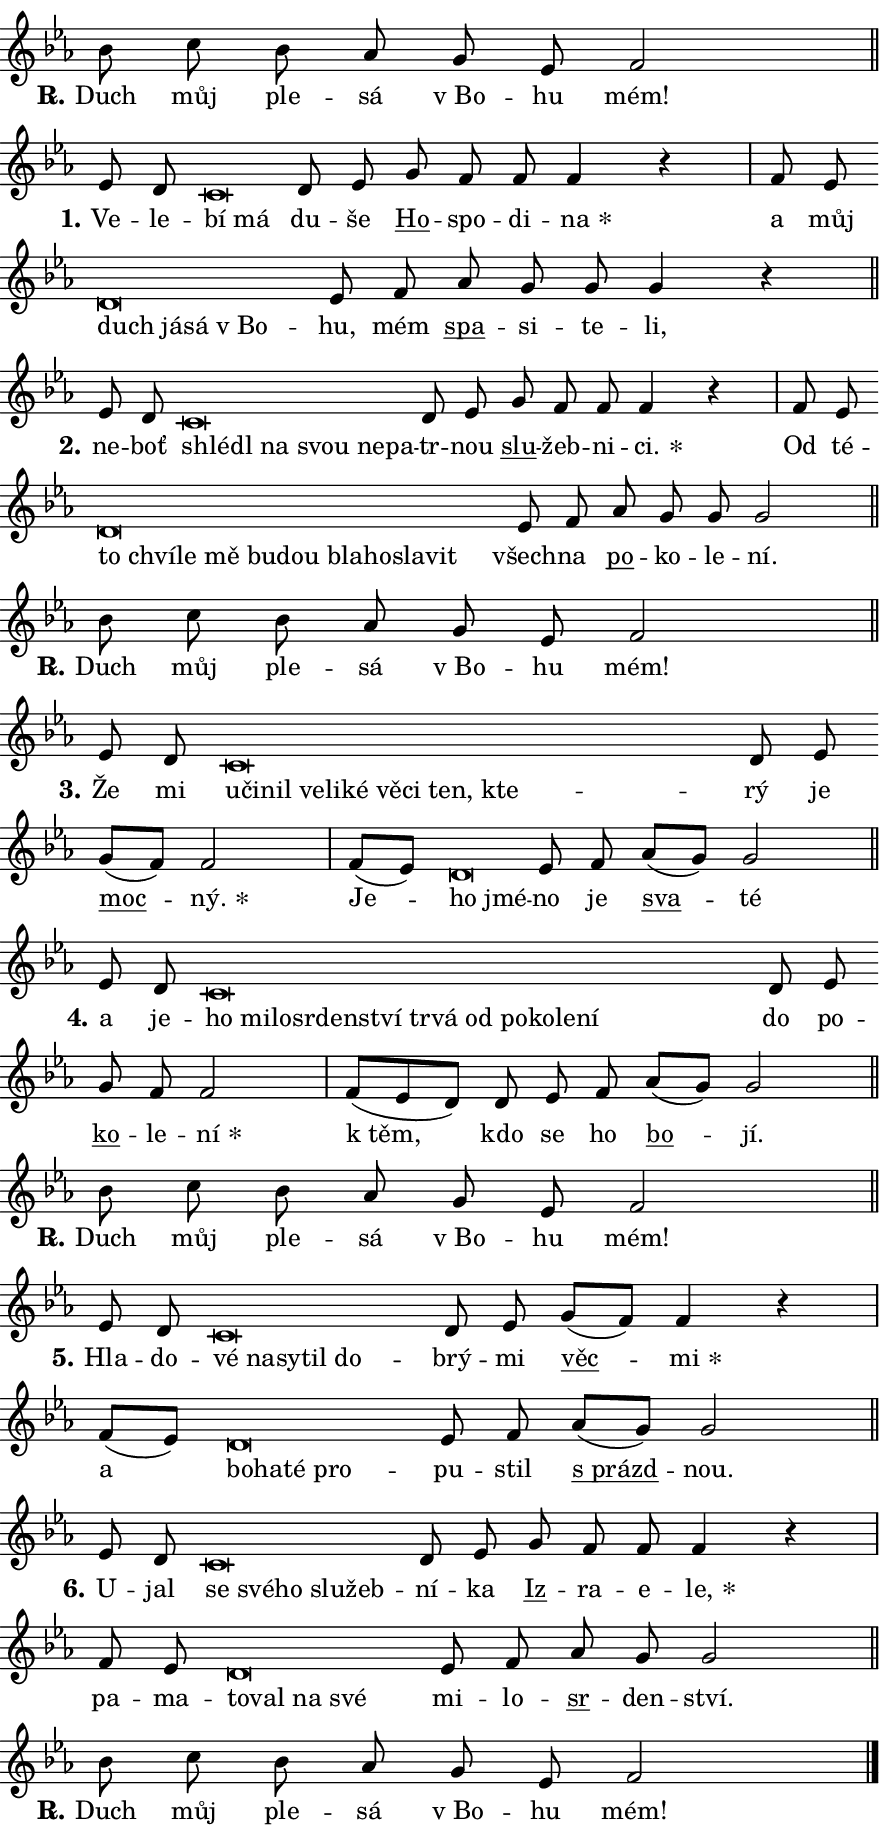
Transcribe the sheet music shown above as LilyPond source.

\version "2.24.0"
\header { tagline = "" }
\paper {
  indent = 0\cm
  top-margin = 0\cm
  right-margin = 0.13\cm % to fit lyric hyphens
  bottom-margin = 0\cm
  left-margin = 0\cm
  paper-width = 15\cm
  page-breaking = #ly:one-page-breaking
  system-system-spacing.basic-distance = #11
  score-system-spacing.basic-distance = #11
  ragged-last = ##f
}


%% Author: Thomas Morley
%% https://lists.gnu.org/archive/html/lilypond-user/2020-05/msg00002.html
#(define (line-position grob)
"Returns position of @var[grob} in current system:
   @code{'start}, if at first time-step
   @code{'end}, if at last time-step
   @code{'middle} otherwise
"
  (let* ((col (ly:item-get-column grob))
         (ln (ly:grob-object col 'left-neighbor))
         (rn (ly:grob-object col 'right-neighbor))
         (col-to-check-left (if (ly:grob? ln) ln col))
         (col-to-check-right (if (ly:grob? rn) rn col))
         (break-dir-left
           (and
             (ly:grob-property col-to-check-left 'non-musical #f)
             (ly:item-break-dir col-to-check-left)))
         (break-dir-right
           (and
             (ly:grob-property col-to-check-right 'non-musical #f)
             (ly:item-break-dir col-to-check-right))))
        (cond ((eqv? 1 break-dir-left) 'start)
              ((eqv? -1 break-dir-right) 'end)
              (else 'middle))))

#(define (tranparent-at-line-position vctor)
  (lambda (grob)
  "Relying on @code{line-position} select the relevant enry from @var{vctor}.
Used to determine transparency,"
    (case (line-position grob)
      ((end) (not (vector-ref vctor 0)))
      ((middle) (not (vector-ref vctor 1)))
      ((start) (not (vector-ref vctor 2))))))

noteHeadBreakVisibility =
#(define-music-function (break-visibility)(vector?)
"Makes @code{NoteHead}s transparent relying on @var{break-visibility}"
#{
  \override NoteHead.transparent =
    #(tranparent-at-line-position break-visibility)
#})

#(define delete-ledgers-for-transparent-note-heads
  (lambda (grob)
    "Reads whether a @code{NoteHead} is transparent.
If so this @code{NoteHead} is removed from @code{'note-heads} from
@var{grob}, which is supposed to be @code{LedgerLineSpanner}.
As a result ledgers are not printed for this @code{NoteHead}"
    (let* ((nhds-array (ly:grob-object grob 'note-heads))
           (nhds-list
             (if (ly:grob-array? nhds-array)
                 (ly:grob-array->list nhds-array)
                 '()))
           ;; Relies on the transparent-property being done before
           ;; Staff.LedgerLineSpanner.after-line-breaking is executed.
           ;; This is fragile ...
           (to-keep
             (remove
               (lambda (nhd)
                 (ly:grob-property nhd 'transparent #f))
               nhds-list)))
      ;; TODO find a better method to iterate over grob-arrays, similiar
      ;; to filter/remove etc for lists
      ;; For now rebuilt from scratch
      (set! (ly:grob-object grob 'note-heads)  '())
      (for-each
        (lambda (nhd)
          (ly:pointer-group-interface::add-grob grob 'note-heads nhd))
        to-keep))))

squashNotes = {
  \override NoteHead.X-extent = #'(-0.2 . 0.2)
  \override NoteHead.Y-extent = #'(-0.75 . 0)
  \override NoteHead.stencil =
    #(lambda (grob)
       (let ((pos (ly:grob-property grob 'staff-position)))
         (begin
           (if (< pos -7) (display "ERROR: Lower brevis then expected\n") (display ""))
           (if (<= pos -6) ly:text-interface::print ly:note-head::print))))
}
unSquashNotes = {
  \revert NoteHead.X-extent
  \revert NoteHead.Y-extent
  \revert NoteHead.stencil
}

hideNotes = \noteHeadBreakVisibility #begin-of-line-visible
unHideNotes = \noteHeadBreakVisibility #all-visible

% work-around for resetting accidentals
% https://lilypond.org/doc/v2.23/Documentation/notation/displaying-rhythms#unmetered-music
cadenzaMeasure = {
  \cadenzaOff
  \partial 1024 s1024
  \cadenzaOn
}

#(define-markup-command (accent layout props text) (markup?)
  "Underline accented syllable"
  (interpret-markup layout props
    #{\markup \override #'(offset . 4.3) \underline { #text }#}))

responsum = \markup \concat {
  "R" \hspace #-1.05 \path #0.1 #'((moveto 0 0.07) (lineto 0.9 0.8)) \hspace #0.05 "."
}

spaceSize = #0.6828661417322834 % exact space size for TeX Gyre Schola

\layout {
  \context {
    \Staff
    \remove "Time_signature_engraver"
    \override LedgerLineSpanner.after-line-breaking = #delete-ledgers-for-transparent-note-heads
  }
  \context {
    \Lyrics {
      \override LyricSpace.minimum-distance = \spaceSize
      \override LyricText.font-name = #"TeX Gyre Schola"
      \override LyricText.font-size = 1
      \override StanzaNumber.font-name = #"TeX Gyre Schola Bold"
      \override StanzaNumber.font-size = 1
    }
  }
  \context {
    \Score 
    \override NoteHead.text =
      #(lambda (grob) 
        (let ((pos (ly:grob-property grob 'staff-position)))
          #{\markup {
            \combine
              \halign #-0.55 \raise #(if (= pos -6) 0 0.5) \override #'(thickness . 2) \draw-line #'(3.2 . 0)
              \musicglyph "noteheads.sM1"
          }#}))
  }
}

% magnetic-lyrics.ily
%
%   written by
%     Jean Abou Samra <jean@abou-samra.fr>
%     Werner Lemberg <wl@gnu.org>
%
%   adapted by
%     Jiri Hon <jiri.hon@gmail.com>
%
% Version 2022-Apr-15

% https://www.mail-archive.com/lilypond-user@gnu.org/msg149350.html

#(define (Left_hyphen_pointer_engraver context)
   "Collect syllable-hyphen-syllable occurrences in lyrics and store
them in properties.  This engraver only looks to the left.  For
example, if the lyrics input is @code{foo -- bar}, it does the
following.

@itemize @bullet
@item
Set the @code{text} property of the @code{LyricHyphen} grob between
@q{foo} and @q{bar} to @code{foo}.

@item
Set the @code{left-hyphen} property of the @code{LyricText} grob with
text @q{foo} to the @code{LyricHyphen} grob between @q{foo} and
@q{bar}.
@end itemize

Use this auxiliary engraver in combination with the
@code{lyric-@/text::@/apply-@/magnetic-@/offset!} hook."
   (let ((hyphen #f)
         (text #f))
     (make-engraver
      (acknowledgers
       ((lyric-syllable-interface engraver grob source-engraver)
        (set! text grob)))
      (end-acknowledgers
       ((lyric-hyphen-interface engraver grob source-engraver)
        ;(when (not (grob::has-interface grob 'lyric-space-interface))
          (set! hyphen grob)));)
      ((stop-translation-timestep engraver)
       (when (and text hyphen)
         (ly:grob-set-object! text 'left-hyphen hyphen))
       (set! text #f)
       (set! hyphen #f)))))

#(define (lyric-text::apply-magnetic-offset! grob)
   "If the space between two syllables is less than the value in
property @code{LyricText@/.details@/.squash-threshold}, move the right
syllable to the left so that it gets concatenated with the left
syllable.

Use this function as a hook for
@code{LyricText@/.after-@/line-@/breaking} if the
@code{Left_@/hyphen_@/pointer_@/engraver} is active."
   (let ((hyphen (ly:grob-object grob 'left-hyphen #f)))
     (when hyphen
       (let ((left-text (ly:spanner-bound hyphen LEFT)))
         (when (grob::has-interface left-text 'lyric-syllable-interface)
           (let* ((common (ly:grob-common-refpoint grob left-text X))
                  (this-x-ext (ly:grob-extent grob common X))
                  (left-x-ext
                   (begin
                     ;; Trigger magnetism for left-text.
                     (ly:grob-property left-text 'after-line-breaking)
                     (ly:grob-extent left-text common X)))
                  ;; `delta` is the gap width between two syllables.
                  (delta (- (interval-start this-x-ext)
                            (interval-end left-x-ext)))
                  (details (ly:grob-property grob 'details))
                  (threshold (assoc-get 'squash-threshold details 0.2)))
             (when (< delta threshold)
               (let* (;; We have to manipulate the input text so that
                      ;; ligatures crossing syllable boundaries are not
                      ;; disabled.  For languages based on the Latin
                      ;; script this is essentially a beautification.
                      ;; However, for non-Western scripts it can be a
                      ;; necessity.
                      (lt (ly:grob-property left-text 'text))
                      (rt (ly:grob-property grob 'text))
                      (is-space (grob::has-interface hyphen 'lyric-space-interface))
                      (space (if is-space " " ""))
                      (extra-delta (if is-space spaceSize 0))
                      ;; Append new syllable.
                      (ltrt-space (if (and (string? lt) (string? rt))
                                (string-append lt space rt)
                                (make-concat-markup (list lt space rt))))
                      ;; Right-align `ltrt` to the right side.
                      (ltrt-space-markup (grob-interpret-markup
                               grob
                               (make-translate-markup
                                (cons (interval-length this-x-ext) 0)
                                (make-right-align-markup ltrt-space)))))
                 (begin
                   ;; Don't print `left-text`.
                   (ly:grob-set-property! left-text 'stencil #f)
                   ;; Set text and stencil (which holds all collected
                   ;; syllables so far) and shift it to the left.
                   (ly:grob-set-property! grob 'text ltrt-space)
                   (ly:grob-set-property! grob 'stencil ltrt-space-markup)
                   (ly:grob-translate-axis! grob (- (- delta extra-delta)) X))))))))))


#(define (lyric-hyphen::displace-bounds-first grob)
   ;; Make very sure this callback isn't triggered too early.
   (let ((left (ly:spanner-bound grob LEFT))
         (right (ly:spanner-bound grob RIGHT)))
     (ly:grob-property left 'after-line-breaking)
     (ly:grob-property right 'after-line-breaking)
     (ly:lyric-hyphen::print grob)))

squashThreshold = #0.4

\layout {
  \context {
    \Lyrics
    \consists #Left_hyphen_pointer_engraver
    \override LyricText.after-line-breaking =
      #lyric-text::apply-magnetic-offset!
    \override LyricHyphen.stencil = #lyric-hyphen::displace-bounds-first
    \override LyricText.details.squash-threshold = \squashThreshold
    \override LyricHyphen.minimum-distance = 0
    \override LyricHyphen.minimum-length = \squashThreshold
  }
}

squashText = \override LyricText.details.squash-threshold = 9999
unSquashText = \override LyricText.details.squash-threshold = \squashThreshold

leftText = \override LyricText.self-alignment-X = #LEFT
unLeftText = \revert LyricText.self-alignment-X

starOffset = #(lambda (grob) 
                (let ((x_offset (ly:self-alignment-interface::aligned-on-x-parent grob)))
                  (if (= x_offset 0) 0 (+ x_offset 1.2))))

star = #(define-music-function (syllable)(string?)
"Append star separator at the end of a syllable"
#{
  \once \override LyricText.X-offset = #starOffset
  \lyricmode { \markup {
    #syllable
    \override #'((font-name . "TeX Gyre Schola Bold")) \hspace #0.2 \lower #0.65 \larger "*"
  } }
#})

starAccent = #(define-music-function (syllable)(string?)
"Append star separator at the end of a syllable and make accent"
#{
  \once \override LyricText.X-offset = #starOffset
  \lyricmode { \markup {
    \accent #syllable
    \override #'((font-name . "TeX Gyre Schola Bold")) \hspace #0.2 \lower #0.65 \larger "*"
  } }
#})

breath = #(define-music-function (syllable)(string?)
"Append breathing indicator at the end of a syllable"
#{
  \lyricmode { \markup { #syllable "+" } }
#})

optionalBreath = #(define-music-function (syllable)(string?)
"Append optional breathing indicator at the end of a syllable"
#{
  \lyricmode { \markup { #syllable "(+)" } }
#})


\score {
    <<
        \new Voice = "melody" { \cadenzaOn \key es \major \relative { bes'8 c bes as g es f2 \cadenzaMeasure \bar "||" \break } }
        \new Lyrics \lyricsto "melody" { \lyricmode { \set stanza = \responsum
Duch můj ple -- sá "v Bo" -- hu mém! } }
    >>
    \layout {}
}

\score {
    <<
        \new Voice = "melody" { \cadenzaOn \key es \major \relative { es'8 d \bar "" \squashNotes c\breve*1/16 \hideNotes \breve*1/16 \bar "" \unHideNotes \unSquashNotes d8 es \bar "" g f f f4 r \cadenzaMeasure \bar "|" f8 es \bar "" \squashNotes d\breve*1/16 \hideNotes \breve*1/16 \bar "" \breve*1/16 \breve*1/16 \bar "" \unHideNotes \unSquashNotes es8 f \bar "" as g g g4 r \cadenzaMeasure \bar "||" \break } }
        \new Lyrics \lyricsto "melody" { \lyricmode { \set stanza = "1."
Ve -- le -- \leftText bí \squashText má \unLeftText \unSquashText du -- še \markup \accent Ho -- spo -- di -- \star na a můj \leftText duch \squashText já -- sá "v Bo" -- \unLeftText \unSquashText hu, mém \markup \accent spa -- si -- te -- li, } }
    >>
    \layout {}
}

\score {
    <<
        \new Voice = "melody" { \cadenzaOn \key es \major \relative { es'8 d \bar "" \squashNotes c\breve*1/16 \hideNotes \breve*1/16 \bar "" \breve*1/16 \bar "" \breve*1/16 \bar "" \breve*1/16 \breve*1/16 \bar "" \unHideNotes \unSquashNotes d8 es \bar "" g f f f4 r \cadenzaMeasure \bar "|" f8 es \bar "" \squashNotes d\breve*1/16 \hideNotes \breve*1/16 \bar "" \breve*1/16 \bar "" \breve*1/16 \bar "" \breve*1/16 \bar "" \breve*1/16 \bar "" \breve*1/16 \bar "" \breve*1/16 \bar "" \breve*1/16 \breve*1/16 \bar "" \unHideNotes \unSquashNotes es8 f \bar "" as g g g2 \cadenzaMeasure \bar "||" \break } }
        \new Lyrics \lyricsto "melody" { \lyricmode { \set stanza = "2."
ne -- boť \leftText shlé -- \squashText dl na svou ne -- pa -- \unLeftText \unSquashText tr -- nou \markup \accent slu -- žeb -- ni -- \star ci. Od té -- \leftText to \squashText chví -- le mě bu -- dou bla -- ho -- sla -- vit \unLeftText \unSquashText všech -- na \markup \accent po -- ko -- le -- ní. } }
    >>
    \layout {}
}

\score {
    <<
        \new Voice = "melody" { \cadenzaOn \key es \major \relative { bes'8 c bes as g es f2 \cadenzaMeasure \bar "||" \break } }
        \new Lyrics \lyricsto "melody" { \lyricmode { \set stanza = \responsum
Duch můj ple -- sá "v Bo" -- hu mém! } }
    >>
    \layout {}
}

\score {
    <<
        \new Voice = "melody" { \cadenzaOn \key es \major \relative { es'8 d \bar "" \squashNotes c\breve*1/16 \hideNotes \breve*1/16 \bar "" \breve*1/16 \bar "" \breve*1/16 \bar "" \breve*1/16 \bar "" \breve*1/16 \bar "" \breve*1/16 \bar "" \breve*1/16 \bar "" \breve*1/16 \breve*1/16 \bar "" \unHideNotes \unSquashNotes d8 es \bar "" g[( f)] f2 \cadenzaMeasure \bar "|" f8[( es)] \bar "" \squashNotes d\breve*1/16 \hideNotes \breve*1/16 \bar "" \unHideNotes \unSquashNotes es8 f \bar "" as[( g)] g2 \cadenzaMeasure \bar "||" \break } }
        \new Lyrics \lyricsto "melody" { \lyricmode { \set stanza = "3."
Že mi \leftText u -- \squashText či -- nil ve -- li -- ké vě -- ci ten, kte -- \unLeftText \unSquashText rý je \markup \accent moc -- \star ný. Je -- \leftText ho \squashText jmé -- \unLeftText \unSquashText no je \markup \accent sva -- té } }
    >>
    \layout {}
}

\score {
    <<
        \new Voice = "melody" { \cadenzaOn \key es \major \relative { es'8 d \bar "" \squashNotes c\breve*1/16 \hideNotes \breve*1/16 \bar "" \breve*1/16 \bar "" \breve*1/16 \bar "" \breve*1/16 \bar "" \breve*1/16 \bar "" \breve*1/16 \bar "" \breve*1/16 \bar "" \breve*1/16 \bar "" \breve*1/16 \bar "" \breve*1/16 \bar "" \breve*1/16 \breve*1/16 \bar "" \unHideNotes \unSquashNotes d8 es \bar "" g f f2 \cadenzaMeasure \bar "|" f8[( es d)] d es8 f \bar "" as[( g)] g2 \cadenzaMeasure \bar "||" \break } }
        \new Lyrics \lyricsto "melody" { \lyricmode { \set stanza = "4."
a je -- \leftText ho \squashText mi -- lo -- sr -- den -- ství tr -- vá od po -- ko -- le -- ní \unLeftText \unSquashText do po -- \markup \accent ko -- le -- \star ní "k těm," kdo se ho \markup \accent bo -- jí. } }
    >>
    \layout {}
}

\score {
    <<
        \new Voice = "melody" { \cadenzaOn \key es \major \relative { bes'8 c bes as g es f2 \cadenzaMeasure \bar "||" \break } }
        \new Lyrics \lyricsto "melody" { \lyricmode { \set stanza = \responsum
Duch můj ple -- sá "v Bo" -- hu mém! } }
    >>
    \layout {}
}

\score {
    <<
        \new Voice = "melody" { \cadenzaOn \key es \major \relative { es'8 d \bar "" \squashNotes c\breve*1/16 \hideNotes \breve*1/16 \bar "" \breve*1/16 \bar "" \breve*1/16 \breve*1/16 \bar "" \unHideNotes \unSquashNotes d8 es \bar "" g[( f)] f4 r \cadenzaMeasure \bar "|" f8[( es)] \bar "" \squashNotes d\breve*1/16 \hideNotes \breve*1/16 \bar "" \breve*1/16 \breve*1/16 \bar "" \unHideNotes \unSquashNotes es8 f \bar "" as[( g)] g2 \cadenzaMeasure \bar "||" \break } }
        \new Lyrics \lyricsto "melody" { \lyricmode { \set stanza = "5."
Hla -- do -- \leftText vé \squashText na -- sy -- til do -- \unLeftText \unSquashText brý -- mi \markup \accent věc -- \star mi a \leftText bo -- \squashText ha -- té pro -- \unLeftText \unSquashText pu -- stil \markup \accent "s prázd" -- nou. } }
    >>
    \layout {}
}

\score {
    <<
        \new Voice = "melody" { \cadenzaOn \key es \major \relative { es'8 d \bar "" \squashNotes c\breve*1/16 \hideNotes \breve*1/16 \bar "" \breve*1/16 \bar "" \breve*1/16 \breve*1/16 \bar "" \unHideNotes \unSquashNotes d8 es \bar "" g f f f4 r \cadenzaMeasure \bar "|" f8 es \bar "" \squashNotes d\breve*1/16 \hideNotes \breve*1/16 \bar "" \breve*1/16 \breve*1/16 \bar "" \unHideNotes \unSquashNotes es8 f \bar "" as g g2 \cadenzaMeasure \bar "||" \break } }
        \new Lyrics \lyricsto "melody" { \lyricmode { \set stanza = "6."
U -- jal \leftText se \squashText své -- ho slu -- žeb -- \unLeftText \unSquashText ní -- ka \markup \accent Iz -- ra -- e -- \star le, pa -- ma -- \leftText to -- \squashText val na své \unLeftText \unSquashText mi -- lo -- \markup \accent sr -- den -- ství. } }
    >>
    \layout {}
}

\score {
    <<
        \new Voice = "melody" { \cadenzaOn \key es \major \relative { bes'8 c bes as g es f2 \cadenzaMeasure \bar "||" \break } \bar "|." }
        \new Lyrics \lyricsto "melody" { \lyricmode { \set stanza = \responsum
Duch můj ple -- sá "v Bo" -- hu mém! } }
    >>
    \layout {}
}
